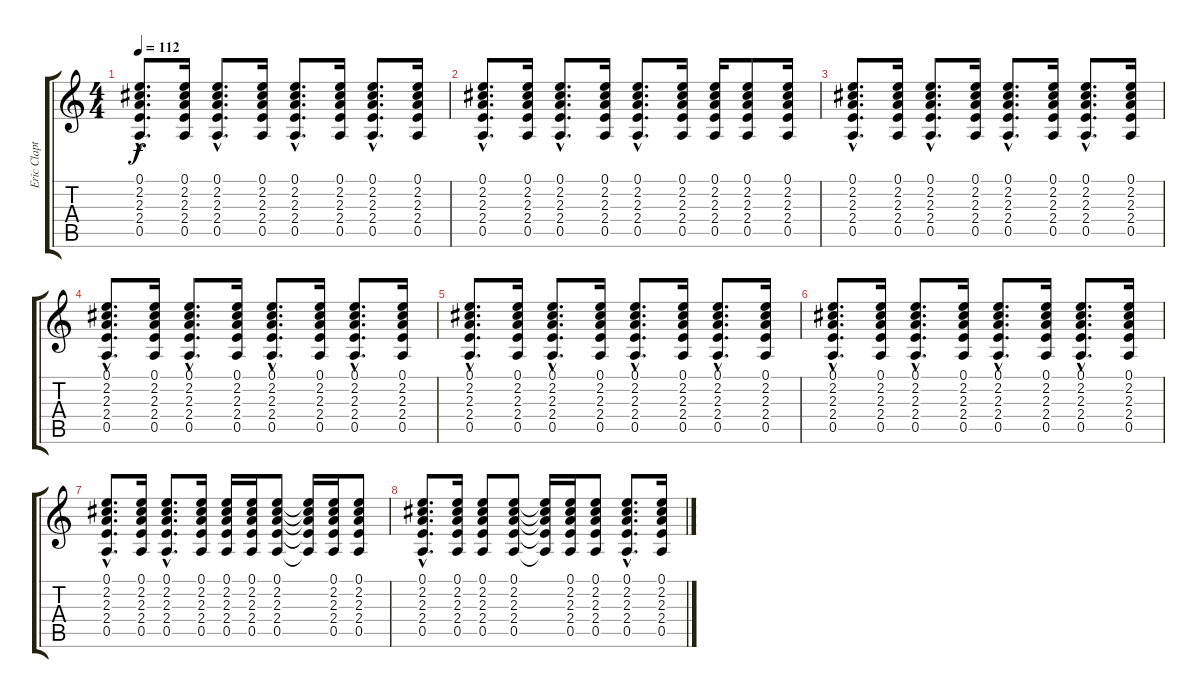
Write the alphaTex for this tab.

\track ("Eric Clapton - Rythm" "Eric Clapt") {instrument overdrivenguitar}
\staff {score tabs}
\tuning (E4 B3 G3 D3 A2 E2) {hide}
\ts (4 4)
\tempo 112
\clef g2
\ks c
(0.1{hac} 2.2{hac} 2.3{hac} 2.4{hac} 0.5{hac}).8{d dy f} (0.1 2.2 2.3 2.4 0.5).16 (0.1{hac} 2.2{hac} 2.3{hac} 2.4{hac} 0.5{hac}).8{d} (0.1 2.2 2.3 2.4 0.5).16 (0.1{hac} 2.2{hac} 2.3{hac} 2.4{hac} 0.5{hac}).8{d} (0.1 2.2 2.3 2.4 0.5).16 (0.1{hac} 2.2{hac} 2.3{hac} 2.4{hac} 0.5{hac}).8{d} (0.1 2.2 2.3 2.4 0.5).16 |
(0.1{hac} 2.2{hac} 2.3{hac} 2.4{hac} 0.5{hac}).8{d} (0.1 2.2 2.3 2.4 0.5).16 (0.1{hac} 2.2{hac} 2.3{hac} 2.4{hac} 0.5{hac}).8{d} (0.1 2.2 2.3 2.4 0.5).16 (0.1{hac} 2.2{hac} 2.3{hac} 2.4{hac} 0.5{hac}).8{d} (0.1 2.2 2.3 2.4 0.5).16 (0.1 2.2 2.3 2.4 0.5).16 (0.1 2.2 2.3 2.4 0.5).8 (0.1 2.2 2.3 2.4 0.5).16 |
(0.1{hac} 2.2{hac} 2.3{hac} 2.4{hac} 0.5{hac}).8{d} (0.1 2.2 2.3 2.4 0.5).16 (0.1{hac} 2.2{hac} 2.3{hac} 2.4{hac} 0.5{hac}).8{d} (0.1 2.2 2.3 2.4 0.5).16 (0.1{hac} 2.2{hac} 2.3{hac} 2.4{hac} 0.5{hac}).8{d} (0.1 2.2 2.3 2.4 0.5).16 (0.1{hac} 2.2{hac} 2.3{hac} 2.4{hac} 0.5{hac}).8{d} (0.1 2.2 2.3 2.4 0.5).16 |
(0.1{hac} 2.2{hac} 2.3{hac} 2.4{hac} 0.5{hac}).8{d} (0.1 2.2 2.3 2.4 0.5).16 (0.1{hac} 2.2{hac} 2.3{hac} 2.4{hac} 0.5{hac}).8{d} (0.1 2.2 2.3 2.4 0.5).16 (0.1{hac} 2.2{hac} 2.3{hac} 2.4{hac} 0.5{hac}).8{d} (0.1 2.2 2.3 2.4 0.5).16 (0.1{hac} 2.2{hac} 2.3{hac} 2.4{hac} 0.5{hac}).8{d} (0.1 2.2 2.3 2.4 0.5).16 |
(0.1{hac} 2.2{hac} 2.3{hac} 2.4{hac} 0.5{hac}).8{d} (0.1 2.2 2.3 2.4 0.5).16 (0.1{hac} 2.2{hac} 2.3{hac} 2.4{hac} 0.5{hac}).8{d} (0.1 2.2 2.3 2.4 0.5).16 (0.1{hac} 2.2{hac} 2.3{hac} 2.4{hac} 0.5{hac}).8{d} (0.1 2.2 2.3 2.4 0.5).16 (0.1{hac} 2.2{hac} 2.3{hac} 2.4{hac} 0.5{hac}).8{d} (0.1 2.2 2.3 2.4 0.5).16 |
(0.1{hac} 2.2{hac} 2.3{hac} 2.4{hac} 0.5{hac}).8{d} (0.1 2.2 2.3 2.4 0.5).16 (0.1{hac} 2.2{hac} 2.3{hac} 2.4{hac} 0.5{hac}).8{d} (0.1 2.2 2.3 2.4 0.5).16 (0.1{hac} 2.2{hac} 2.3{hac} 2.4{hac} 0.5{hac}).8{d} (0.1 2.2 2.3 2.4 0.5).16 (0.1{hac} 2.2{hac} 2.3{hac} 2.4{hac} 0.5{hac}).8{d} (0.1 2.2 2.3 2.4 0.5).16 |
(0.1{hac} 2.2{hac} 2.3{hac} 2.4{hac} 0.5{hac}).8{d} (0.1 2.2 2.3 2.4 0.5).16 (0.1{hac} 2.2{hac} 2.3{hac} 2.4{hac} 0.5{hac}).8{d} (0.1 2.2 2.3 2.4 0.5).16 (0.1 2.2 2.3 2.4 0.5).16 (0.1 2.2 2.3 2.4 0.5).16 (0.1 2.2 2.3 2.4 0.5).8 (0.1{t} 2.2{t} 2.3{t} 2.4{t} 0.5{t}).16 (0.1 2.2 2.3 2.4 0.5).16 (0.1 2.2 2.3 2.4 0.5).8 |
(0.1{hac} 2.2{hac} 2.3{hac} 2.4{hac} 0.5{hac}).8{d} (0.1 2.2 2.3 2.4 0.5).16 (0.1 2.2 2.3 2.4 0.5).8 (0.1 2.2 2.3 2.4 0.5).8 (0.1{t} 2.2{t} 2.3{t} 2.4{t} 0.5{t}).16 (0.1 2.2 2.3 2.4 0.5).16 (0.1 2.2 2.3 2.4 0.5).8 (0.1{hac} 2.2{hac} 2.3{hac} 2.4{hac} 0.5{hac}).8{d} (0.1 2.2 2.3 2.4 0.5).16
